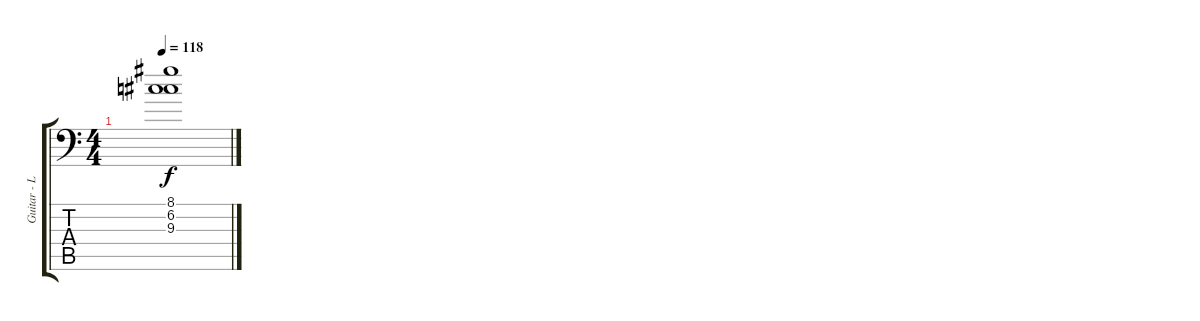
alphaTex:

\track ("Guitar - Left" "Guitar - L") {instrument distortionguitar}
\staff {score tabs}
\tuning (C4 G3 Eb3 Bb2 F2 Bb1) {hide}
\ts (4 4)
\tempo 118
\clef f4
\ks c
(8.1{t} 6.2{t} 9.3{t}).1{dy f}
